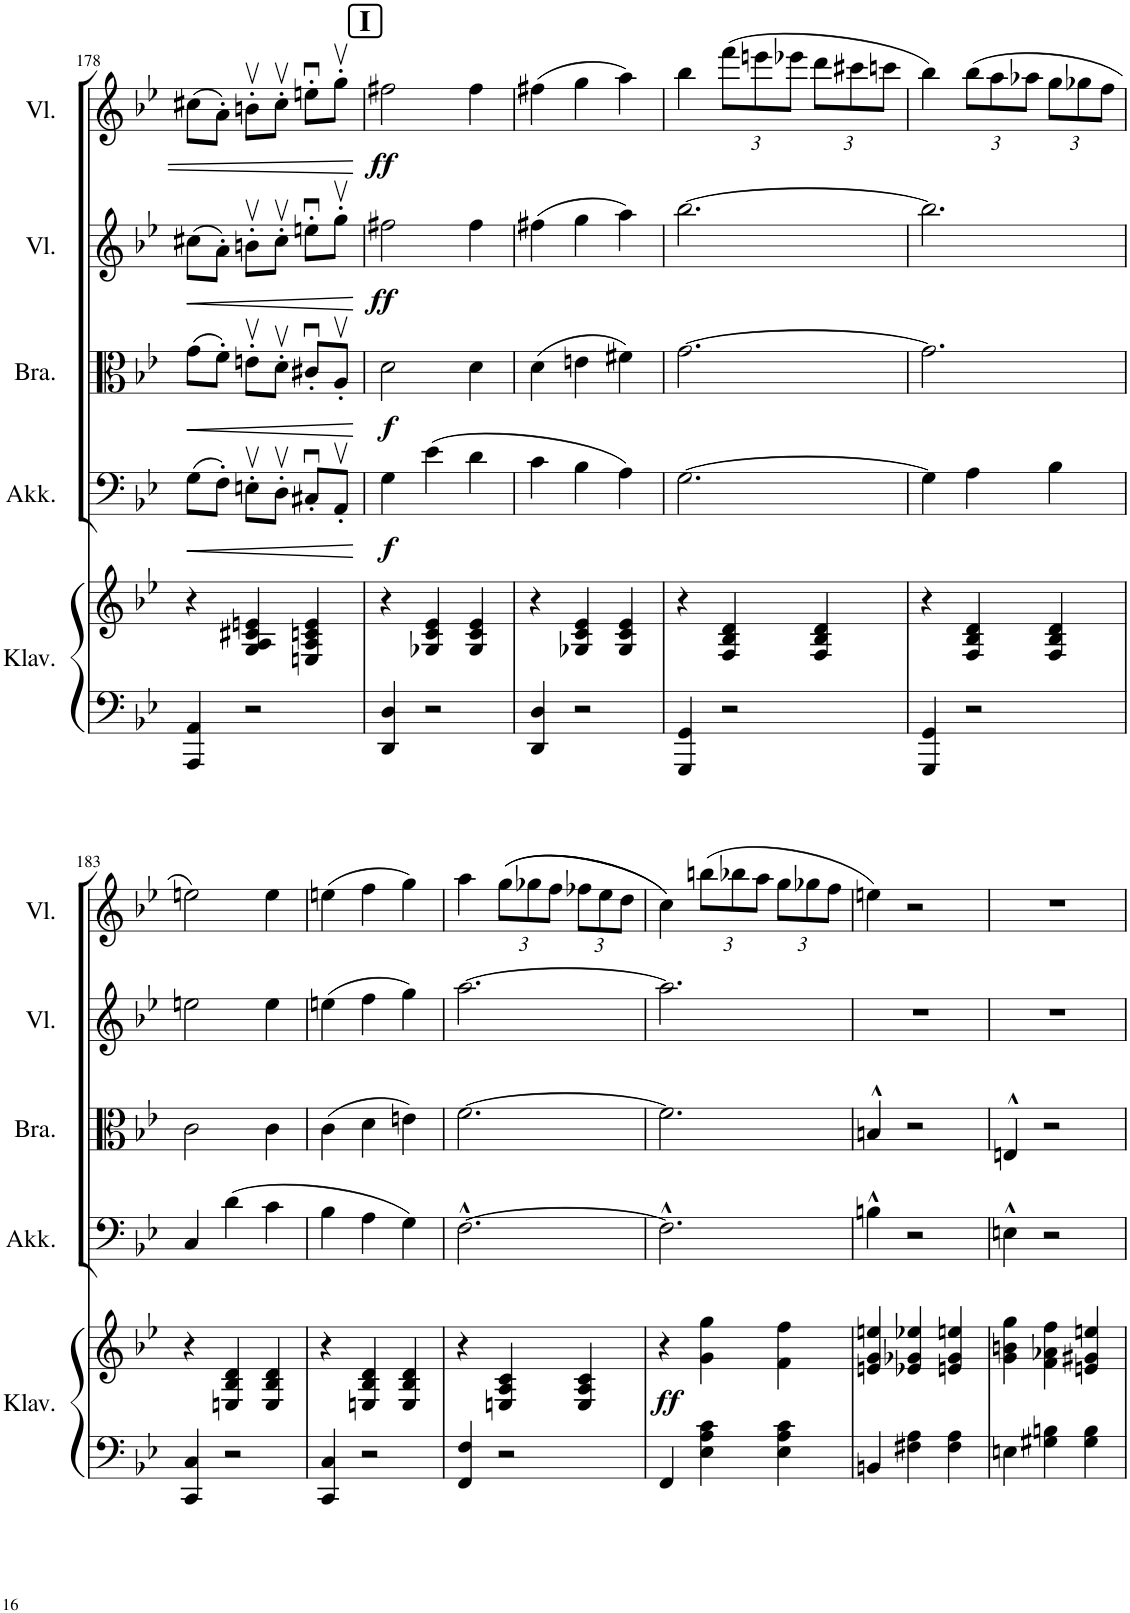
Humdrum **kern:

**kern	**kern	**dynam	**kern	**dynam	**kern	**dynam	**kern	**dynam	**kern	**dynam
*part5	*part5	*part5	*part4	*part4	*part3	*part3	*part2	*part2	*part1	*part1
*staff6	*staff5	*staff5/6	*staff4	*staff4	*staff3	*staff3	*staff2	*staff2	*staff1	*staff1
*I"Klavier	*	*	*I"Akkordeon	*	*I"Bratsche	*	*I"Violine	*	*I"Violine	*
*I'Klav.	*	*	*I'Akk.	*	*I'Bra.	*	*I'Vl.	*	*I'Vl.	*
!!LO:PB:g=z
*clefF4	*clefG2	*	*clefF4	*	*clefC3	*	*clefG2	*	*clefG2	*
*k[b-e-]	*k[b-e-]	*	*k[b-e-]	*	*k[b-e-]	*	*k[b-e-]	*	*k[b-e-]	*
*M3/4	*M3/4	*	*M3/4	*	*M3/4	*	*M3/4	*	*M3/4	*
=178	=178	=178	=178	=178	=178	=178	=178	=178	=178	=178
!	!	!	!	!LO:HP:b	!	!LO:HP:b	!	!LO:HP:b	!	!
4AAA/ 4AA/	4r	.	(8G\L	<	(8g\L	<	(8cc#X\L	<	(8cc#X\L	.
.	.	.	8F'\J)	.	8f'\J)	.	8a'\J)	.	8a'\J)	.
2r	4G/ 4A/ 4c#X/ 4en/	.	8Env'\L	.	8env'\L	.	8bnv'\L	.	8bnv'\L	.
.	.	.	8Dv'\J	.	8dv'\J	.	8cc#v'\J	.	8cc#v'\J	.
.	4En/ 4A/ 4cn/ 4e/	.	8C#Xu'/L	.	8c#Xu'/L	.	8eenu'\L	.	8eenu'\L	.
.	.	.	8AAv'/J	.	8Av'/J	.	8ggv'\J	.	8ggv'\J	.
.	.	.	.	[	.	[	.	[	.	.
!!LO:REH:place=s1:a:B:cj:fs=14:t=I
=179	=179	=179	=179	=179	=179	=179	=179	=179	=179	=179
!	!	!	!	!LO:DY:b	!	!LO:DY:b	!	!LO:DY:b	!	!LO:DY:b
4DD/ 4D/	4r	.	4G\	f	2d\	f	2ff#X\	ff	2ff#X\	ff
2r	4G-X/ 4c/ 4e-/	.	(4e-\	.	.	.	.	.	.	.
.	4G-/ 4c/ 4e-/	.	4d\	.	4d\	.	4ff#\	.	4ff#\	.
=180	=180	=180	=180	=180	=180	=180	=180	=180	=180	=180
4DD/ 4D/	4r	.	4c\	.	(4d\	.	(4ff#X\	.	(4ff#X\	.
2r	4G-X/ 4c/ 4e-/	.	4B-\	.	4en\	.	4gg\	.	4gg\	.
.	4G-/ 4c/ 4e-/	.	4A\)	.	4f#X\)	.	4aa\)	.	4aa\)	.
=181	=181	=181	=181	=181	=181	=181	=181	=181	=181	=181
4GGG/ 4GG/	4r	.	[2.G\	.	[2.g\	.	[2.bb-\	.	4bb-\	.
*	*	*	*	*	*	*	*	*	*Xbrackettup	*
2r	4F/ 4B-/ 4d/	.	.	.	.	.	.	.	(12fff\L	.
.	.	.	.	.	.	.	.	.	12eeen\	.
.	.	.	.	.	.	.	.	.	12eee-X\J	.
.	4F/ 4B-/ 4d/	.	.	.	.	.	.	.	12ddd\L	.
.	.	.	.	.	.	.	.	.	12ccc#X\	.
.	.	.	.	.	.	.	.	.	12cccn\J	.
=182	=182	=182	=182	=182	=182	=182	=182	=182	=182	=182
4GGG/ 4GG/	4r	.	4G\]	.	2.g\]	.	2.bb-\]	.	4bb-\)	.
2r	4F/ 4B-/ 4d/	.	4A\	.	.	.	.	.	(12bb-\L	.
.	.	.	.	.	.	.	.	.	12aa\	.
.	.	.	.	.	.	.	.	.	12aa-X\J	.
.	4F/ 4B-/ 4d/	.	4B-\	.	.	.	.	.	12gg\L	.
.	.	.	.	.	.	.	.	.	12gg-X\	.
.	.	.	.	.	.	.	.	.	12ff\J	.
!!LO:LB:g=z
=183	=183	=183	=183	=183	=183	=183	=183	=183	=183	=183
4CC/ 4C/	4r	.	4C/	.	2c\	.	2een\	.	2een\)	.
2r	4En/ 4B-/ 4d/	.	(4d\	.	.	.	.	.	.	.
.	4E/ 4B-/ 4d/	.	4c\	.	4c\	.	4ee\	.	4ee\	.
=184	=184	=184	=184	=184	=184	=184	=184	=184	=184	=184
4CC/ 4C/	4r	.	4B-\	.	(4c\	.	(4een\	.	(4een\	.
2r	4En/ 4B-/ 4d/	.	4A\	.	4d\	.	4ff\	.	4ff\	.
.	4E/ 4B-/ 4d/	.	4G\)	.	4en\)	.	4gg\)	.	4gg\)	.
=185	=185	=185	=185	=185	=185	=185	=185	=185	=185	=185
4FF/ 4F/	4r	.	[2.F^^\	.	[2.f\	.	[2.aa\	.	4aa\	.
2r	4En/ 4A/ 4c/	.	.	.	.	.	.	.	((12gg\L	.
.	.	.	.	.	.	.	.	.	12gg-X\	.
.	.	.	.	.	.	.	.	.	12ff\J	.
.	4E/ 4A/ 4c/	.	.	.	.	.	.	.	12ff-X\L	.
.	.	.	.	.	.	.	.	.	12ee-\	.
.	.	.	.	.	.	.	.	.	12dd\J	.
=186	=186	=186	=186	=186	=186	=186	=186	=186	=186	=186
!	!	!LO:DY:b	!	!	!	!	!	!	!	!
4FF/	4r	ff	2.F^^\]	.	2.f\]	.	2.aa\]	.	4cc\))	.
4E-\ 4A\ 4c\	4g\ 4gg\	.	.	.	.	.	.	.	(12bbn\L	.
.	.	.	.	.	.	.	.	.	12bb-X\	.
.	.	.	.	.	.	.	.	.	12aa\J	.
4E-\ 4A\ 4c\	4f\ 4ff\	.	.	.	.	.	.	.	12gg\L	.
.	.	.	.	.	.	.	.	.	12gg-X\	.
.	.	.	.	.	.	.	.	.	12ff\J	.
=187	=187	=187	=187	=187	=187	=187	=187	=187	=187	=187
4BBn/	4en/ 4g/ 4een/	.	4Bn^^\	.	4Bn^^/	.	2.r	.	4een\)	.
4F#X\ 4A\	4e-X/ 4g-X/ 4ee-X/	.	2r	.	2r	.	.	.	2r	.
4F#\ 4A\	4en/ 4g-/ 4een/	.	.	.	.	.	.	.	.	.
=188	=188	=188	=188	=188	=188	=188	=188	=188	=188	=188
4En\	4g\ 4bn\ 4gg\	.	4En^^\	.	4En^^/	.	2.r	.	2.r	.
4G#X\ 4Bn\	4f\ 4a-X\ 4ff\	.	2r	.	2r	.	.	.	.	.
4G#\ 4B\	4en/ 4g#X/ 4een/	.	.	.	.	.	.	.	.	.
=	=	=	=	=	=	=	=	=	=	=
*-	*-	*-	*-	*-	*-	*-	*-	*-	*-	*-
